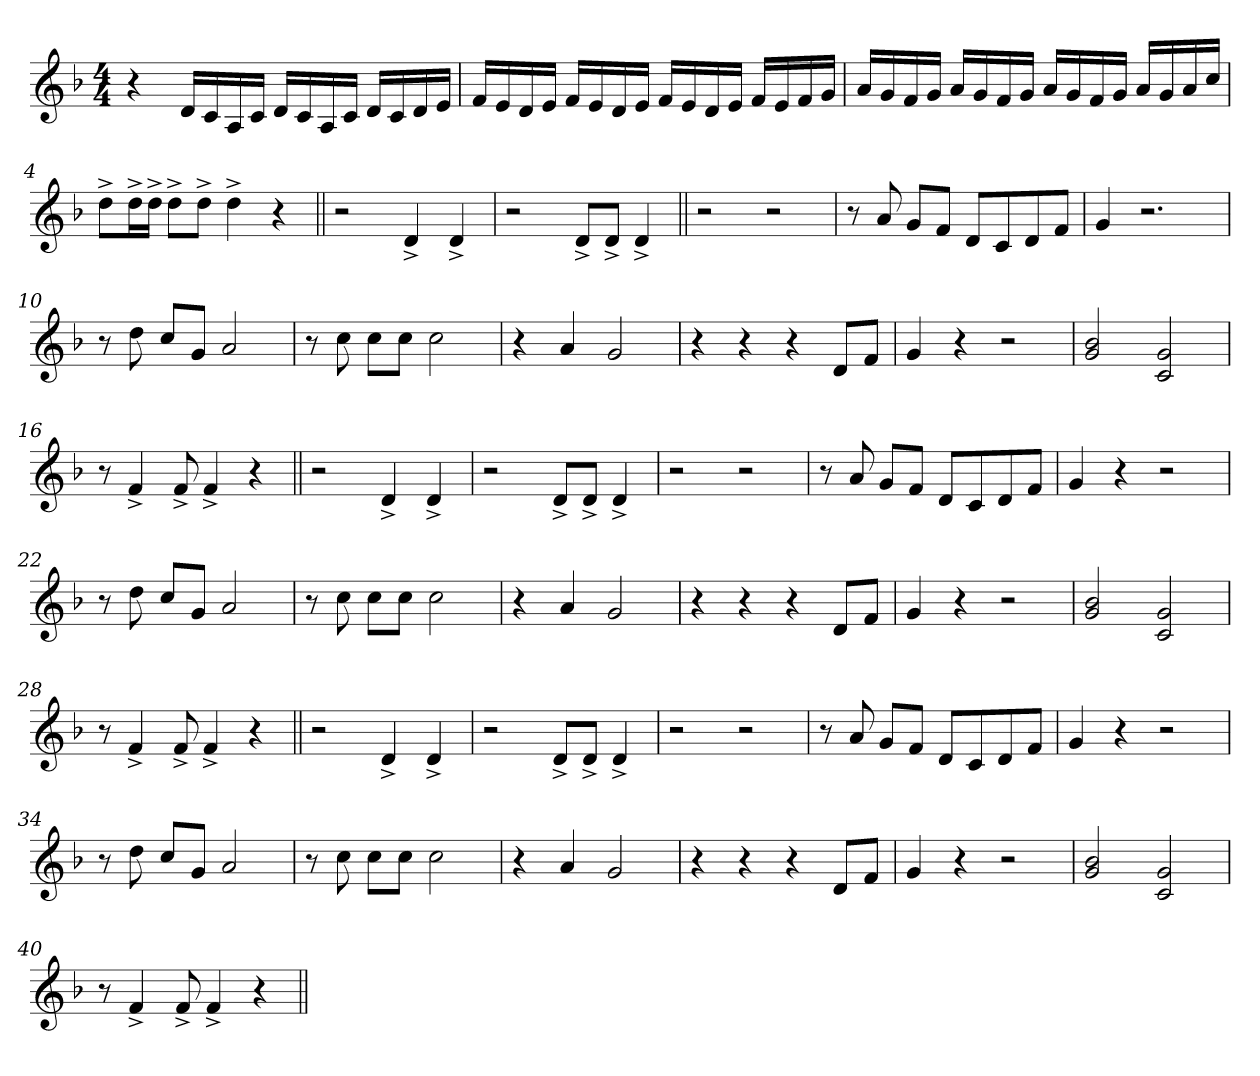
**kern
*part1
*staff1
!!LO:PB:g=z
*clefG2
*k[b-]
*F:
*M4/4
*MM143
=1
4r
16di/LL
16ci/
16Ai/
16ci/JJ
16di/LL
16ci/
16Ai/
16ci/JJ
16di/LL
16ci/
16di/
16ei/JJ
=2
16fi/LL
16ei/
16di/
16ei/JJ
16fi/LL
16ei/
16di/
16ei/JJ
16fi/LL
16ei/
16di/
16ei/JJ
16fi/LL
16ei/
16fi/
16gi/JJ
=3
16ai/LL
16gi/
16fi/
16gi/JJ
16ai/LL
16gi/
16fi/
16gi/JJ
16ai/LL
16gi/
16fi/
16gi/JJ
16ai/LL
16gi/
16ai/
16cci/JJ
!!LO:LB:g=z
=4
8dd^i\L
16dd^i\L
16dd^i\JJ
8dd^i\L
8dd^i\J
4dd^i\
4r
=5||
2r
4d^i/
4d^i/
=6
2r
8d^i/L
8d^i/J
4d^i/
=7||
2r
2r
=8
8r
8ai/
8gi/L
8fi/J
8di/L
8ci/
8di/
8fi/J
=9
4gi/
2.r
!!LO:LB:g=z
=10
8r
8ddi\
8cci/L
8gi/J
2ai/
=11
8r
8cci\
8cci\L
8cci\J
2cci\
=12
4r
4ai/
2gi/
=13
4r
4r
4r
8di/L
8fi/J
=14
4gi/
4r
2r
=15
2gi/ 2b-i
2ci/ 2gi
=16
8r
4f^i/
8f^i/
4f^i/
4r
!!LO:LB:g=z
=17||
2r
4d^i/
4d^i/
=18
2r
8d^i/L
8d^i/J
4d^i/
=19
2r
2r
=20
8r
8ai/
8gi/L
8fi/J
8di/L
8ci/
8di/
8fi/J
=21
4gi/
4r
2r
=22
8r
8ddi\
8cci/L
8gi/J
2ai/
!!LO:LB:g=z
=23
8r
8cci\
8cci\L
8cci\J
2cci\
=24
4r
4ai/
2gi/
=25
4r
4r
4r
8di/L
8fi/J
=26
4gi/
4r
2r
=27
2gi/ 2b-i
2ci/ 2gi
=28
8r
4f^i/
8f^i/
4f^i/
4r
=29||
2r
4d^i/
4d^i/
!!LO:LB:g=z
=30
2r
8d^i/L
8d^i/J
4d^i/
=31
2r
2r
=32
8r
8ai/
8gi/L
8fi/J
8di/L
8ci/
8di/
8fi/J
=33
4gi/
4r
2r
=34
8r
8ddi\
8cci/L
8gi/J
2ai/
=35
8r
8cci\
8cci\L
8cci\J
2cci\
!!LO:LB:g=z
=36
4r
4ai/
2gi/
=37
4r
4r
4r
8di/L
8fi/J
=38
4gi/
4r
2r
=39
2gi/ 2b-i
2ci/ 2gi
=40
8r
4f^i/
8f^i/
4f^i/
4r
=||
*-
